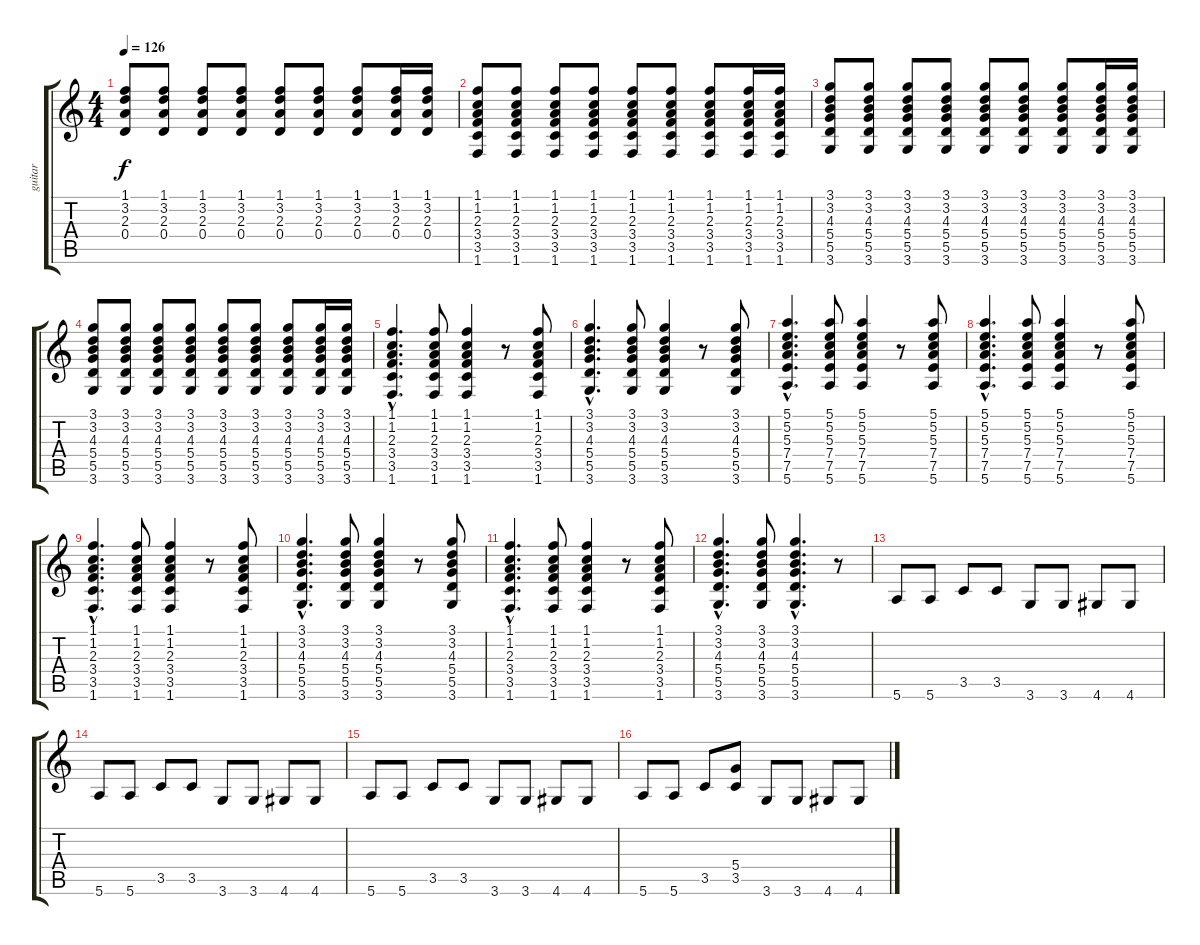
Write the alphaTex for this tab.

\track ("guitar" "guitar") {instrument acousticguitarsteel}
\staff {score tabs}
\tuning (E4 B3 G3 D3 A2 E2) {hide}
\ts (4 4)
\tempo 126
\clef g2
\ks c
(1.1 3.2 2.3 0.4).8{dy f} (1.1 3.2 2.3 0.4).8 (1.1 3.2 2.3 0.4).8 (1.1 3.2 2.3 0.4).8 (1.1 3.2 2.3 0.4).8 (1.1 3.2 2.3 0.4).8 (1.1 3.2 2.3 0.4).8 (1.1 3.2 2.3 0.4).16 (1.1 3.2 2.3 0.4).16 |
(1.1 1.2 2.3 3.4 3.5 1.6).8 (1.1 1.2 2.3 3.4 3.5 1.6).8 (1.1 1.2 2.3 3.4 3.5 1.6).8 (1.1 1.2 2.3 3.4 3.5 1.6).8 (1.1 1.2 2.3 3.4 3.5 1.6).8 (1.1 1.2 2.3 3.4 3.5 1.6).8 (1.1 1.2 2.3 3.4 3.5 1.6).8 (1.1 1.2 2.3 3.4 3.5 1.6).16 (1.1 1.2 2.3 3.4 3.5 1.6).16 |
(3.1 3.2 4.3 5.4 5.5 3.6).8 (3.1 3.2 4.3 5.4 5.5 3.6).8 (3.1 3.2 4.3 5.4 5.5 3.6).8 (3.1 3.2 4.3 5.4 5.5 3.6).8 (3.1 3.2 4.3 5.4 5.5 3.6).8 (3.1 3.2 4.3 5.4 5.5 3.6).8 (3.1 3.2 4.3 5.4 5.5 3.6).8 (3.1 3.2 4.3 5.4 5.5 3.6).16 (3.1 3.2 4.3 5.4 5.5 3.6).16 |
(3.1 3.2 4.3 5.4 5.5 3.6).8 (3.1 3.2 4.3 5.4 5.5 3.6).8 (3.1 3.2 4.3 5.4 5.5 3.6).8 (3.1 3.2 4.3 5.4 5.5 3.6).8 (3.1 3.2 4.3 5.4 5.5 3.6).8 (3.1 3.2 4.3 5.4 5.5 3.6).8 (3.1 3.2 4.3 5.4 5.5 3.6).8 (3.1 3.2 4.3 5.4 5.5 3.6).16 (3.1 3.2 4.3 5.4 5.5 3.6).16 |
(1.1{hac} 1.2{hac} 2.3{hac} 3.4{hac} 3.5{hac} 1.6{hac}).4{d} (1.1 1.2 2.3 3.4 3.5 1.6).8 (1.1 1.2 2.3 3.4 3.5 1.6).4 r.8 (1.1 1.2 2.3 3.4 3.5 1.6).8 |
(3.1{hac} 3.2{hac} 4.3{hac} 5.4{hac} 5.5{hac} 3.6{hac}).4{d} (3.1 3.2 4.3 5.4 5.5 3.6).8 (3.1 3.2 4.3 5.4 5.5 3.6).4 r.8 (3.1 3.2 4.3 5.4 5.5 3.6).8 |
(5.1{hac} 5.2{hac} 5.3{hac} 7.4{hac} 7.5{hac} 5.6{hac}).4{d} (5.1 5.2 5.3 7.4 7.5 5.6).8 (5.1 5.2 5.3 7.4 7.5 5.6).4 r.8 (5.1 5.2 5.3 7.4 7.5 5.6).8 |
(5.1{hac} 5.2{hac} 5.3{hac} 7.4{hac} 7.5{hac} 5.6{hac}).4{d} (5.1 5.2 5.3 7.4 7.5 5.6).8 (5.1 5.2 5.3 7.4 7.5 5.6).4 r.8 (5.1 5.2 5.3 7.4 7.5 5.6).8 |
(1.1{hac} 1.2{hac} 2.3{hac} 3.4{hac} 3.5{hac} 1.6{hac}).4{d} (1.1 1.2 2.3 3.4 3.5 1.6).8 (1.1 1.2 2.3 3.4 3.5 1.6).4 r.8 (1.1 1.2 2.3 3.4 3.5 1.6).8 |
(3.1{hac} 3.2{hac} 4.3{hac} 5.4{hac} 5.5{hac} 3.6{hac}).4{d} (3.1 3.2 4.3 5.4 5.5 3.6).8 (3.1 3.2 4.3 5.4 5.5 3.6).4 r.8 (3.1 3.2 4.3 5.4 5.5 3.6).8 |
(1.1{hac} 1.2{hac} 2.3{hac} 3.4{hac} 3.5{hac} 1.6{hac}).4{d} (1.1 1.2 2.3 3.4 3.5 1.6).8 (1.1 1.2 2.3 3.4 3.5 1.6).4 r.8 (1.1 1.2 2.3 3.4 3.5 1.6).8 |
(3.1{hac} 3.2{hac} 4.3{hac} 5.4{hac} 5.5{hac} 3.6{hac}).4{d} (3.1 3.2 4.3 5.4 5.5 3.6).8 (3.1{hac} 3.2{hac} 4.3{hac} 5.4{hac} 5.5{hac} 3.6{hac}).4{d} r.8 |
5.6.8 5.6.8 3.5.8 3.5.8 3.6.8 3.6.8 4.6.8 4.6.8 |
5.6.8 5.6.8 3.5.8 3.5.8 3.6.8 3.6.8 4.6.8 4.6.8 |
5.6.8 5.6.8 3.5.8 3.5.8 3.6.8 3.6.8 4.6.8 4.6.8 |
5.6.8 5.6.8 3.5.8 (5.4 3.5).8 3.6.8 3.6.8 4.6.8 4.6.8
